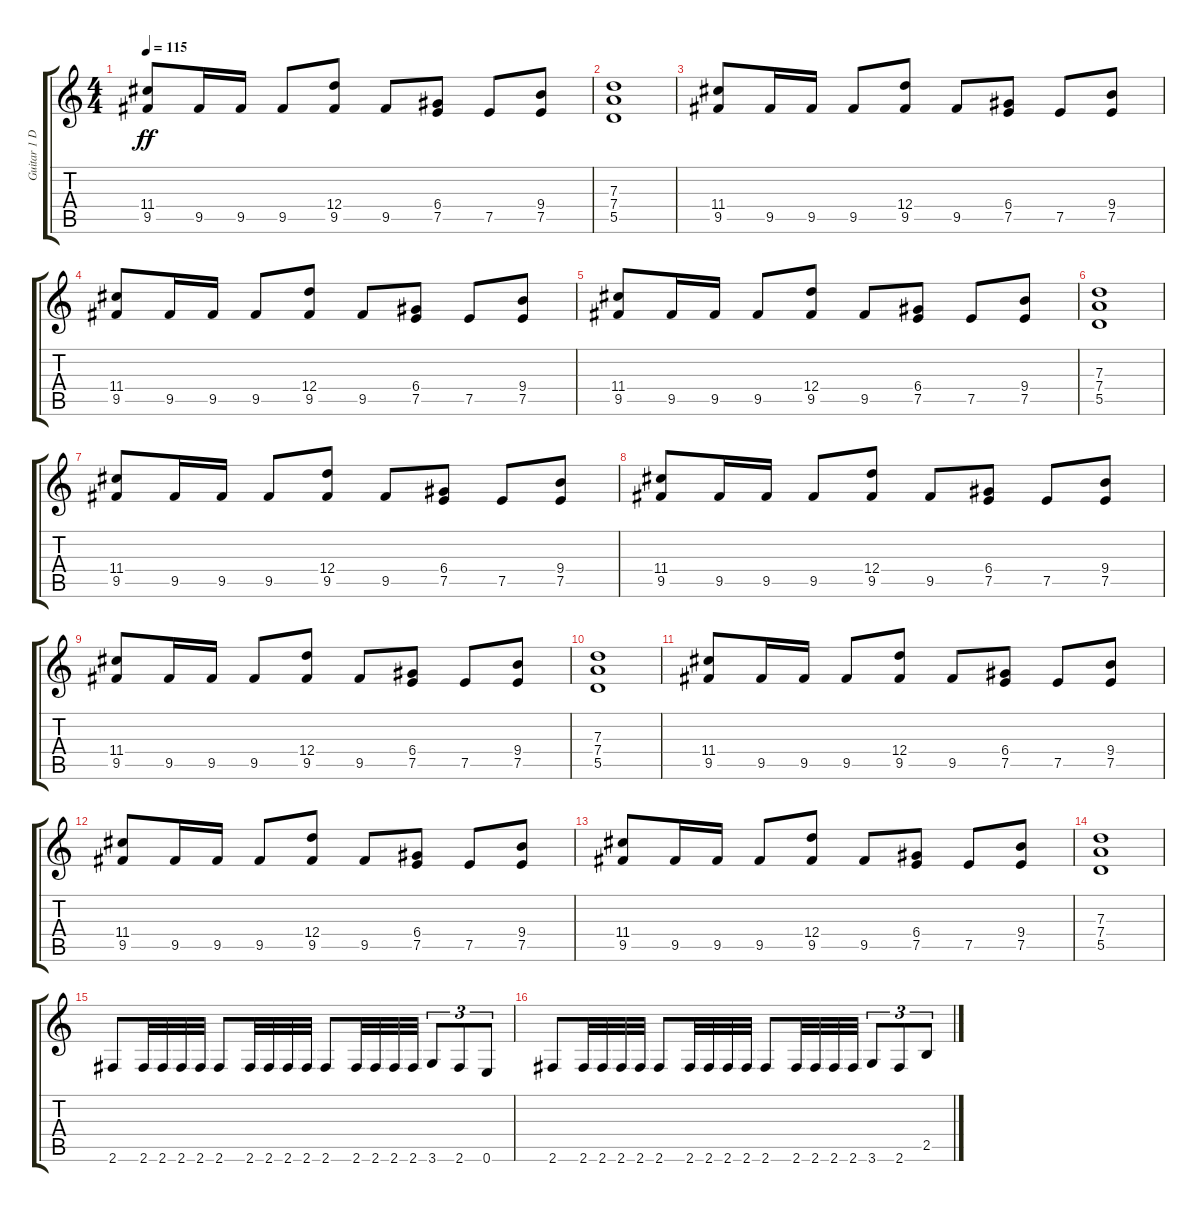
\track ("Guitar 1 Distorted" "Guitar 1 D") {instrument distortionguitar}
\staff {score tabs}
\tuning (E4 B3 G3 D3 A2 E2) {hide}
\ts (4 4)
\tempo 115
\clef g2
\ks c
(11.4 9.5).8{dy ff} 9.5.16 9.5.16 9.5.8 (12.4 9.5).8 9.5.8 (6.4 7.5).8 7.5.8 (9.4 7.5).8 |
(7.3 7.4 5.5).1 |
(11.4 9.5).8 9.5.16 9.5.16 9.5.8 (12.4 9.5).8 9.5.8 (6.4 7.5).8 7.5.8 (9.4 7.5).8 |
(11.4 9.5).8 9.5.16 9.5.16 9.5.8 (12.4 9.5).8 9.5.8 (6.4 7.5).8 7.5.8 (9.4 7.5).8 |
(11.4 9.5).8 9.5.16 9.5.16 9.5.8 (12.4 9.5).8 9.5.8 (6.4 7.5).8 7.5.8 (9.4 7.5).8 |
(7.3 7.4 5.5).1 |
(11.4 9.5).8 9.5.16 9.5.16 9.5.8 (12.4 9.5).8 9.5.8 (6.4 7.5).8 7.5.8 (9.4 7.5).8 |
(11.4 9.5).8 9.5.16 9.5.16 9.5.8 (12.4 9.5).8 9.5.8 (6.4 7.5).8 7.5.8 (9.4 7.5).8 |
(11.4 9.5).8 9.5.16 9.5.16 9.5.8 (12.4 9.5).8 9.5.8 (6.4 7.5).8 7.5.8 (9.4 7.5).8 |
(7.3 7.4 5.5).1 |
(11.4 9.5).8 9.5.16 9.5.16 9.5.8 (12.4 9.5).8 9.5.8 (6.4 7.5).8 7.5.8 (9.4 7.5).8 |
(11.4 9.5).8 9.5.16 9.5.16 9.5.8 (12.4 9.5).8 9.5.8 (6.4 7.5).8 7.5.8 (9.4 7.5).8 |
(11.4 9.5).8 9.5.16 9.5.16 9.5.8 (12.4 9.5).8 9.5.8 (6.4 7.5).8 7.5.8 (9.4 7.5).8 |
(7.3 7.4 5.5).1 |
2.6.8 2.6.32 2.6.32 2.6.32 2.6.32 2.6.8 2.6.32 2.6.32 2.6.32 2.6.32 2.6.8 2.6.32 2.6.32 2.6.32 2.6.32 3.6.8{tu (3 2)} 2.6.8{tu (3 2)} 0.6.8{tu (3 2)} |
2.6.8 2.6.32 2.6.32 2.6.32 2.6.32 2.6.8 2.6.32 2.6.32 2.6.32 2.6.32 2.6.8 2.6.32 2.6.32 2.6.32 2.6.32 3.6.8{tu (3 2)} 2.6.8{tu (3 2)} 2.5.8{tu (3 2)}
